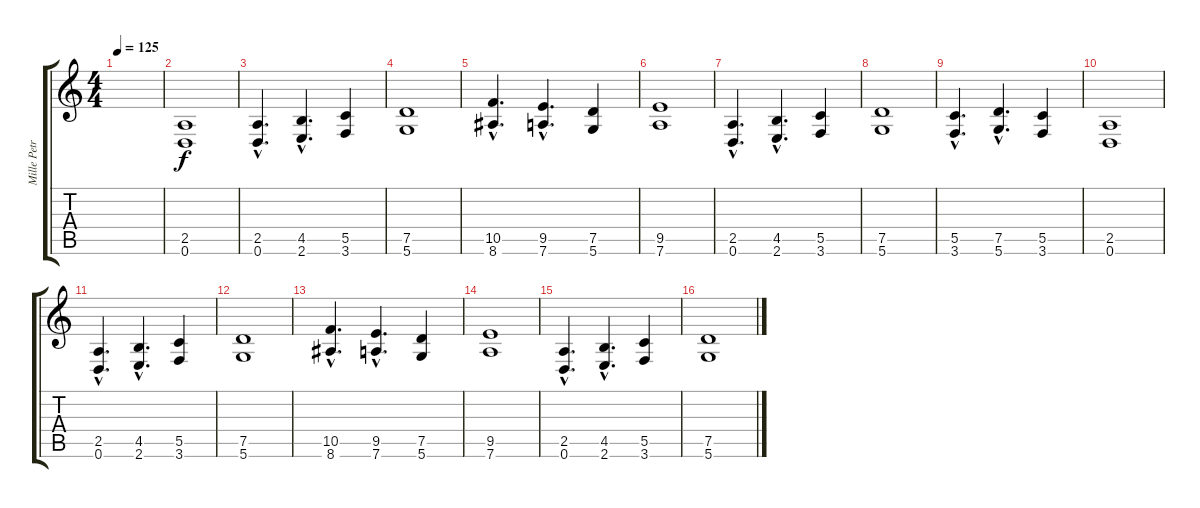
\track ("Mille Petrozza" "Mille Petr") {instrument distortionguitar}
\staff {score tabs}
\tuning (D4 A3 F3 C3 G2 D2) {hide}
\ts (4 4)
\tempo 125
\clef g2
\ks c
|
(2.5 0.6).1 |
(2.5{hac} 0.6{hac}).4{d} (4.5{hac} 2.6{hac}).4{d} (5.5 3.6).4 |
(7.5 5.6).1 |
(10.5{hac} 8.6{hac}).4{d} (9.5{hac} 7.6{hac}).4{d} (7.5 5.6).4 |
(9.5 7.6).1 |
(2.5{hac} 0.6{hac}).4{d} (4.5{hac} 2.6{hac}).4{d} (5.5 3.6).4 |
(7.5 5.6).1 |
(5.5{hac} 3.6{hac}).4{d} (7.5{hac} 5.6{hac}).4{d} (5.5 3.6).4 |
(2.5 0.6).1 |
(2.5{hac} 0.6{hac}).4{d} (4.5{hac} 2.6{hac}).4{d} (5.5 3.6).4 |
(7.5 5.6).1 |
(10.5{hac} 8.6{hac}).4{d} (9.5{hac} 7.6{hac}).4{d} (7.5 5.6).4 |
(9.5 7.6).1 |
(2.5{hac} 0.6{hac}).4{d} (4.5{hac} 2.6{hac}).4{d} (5.5 3.6).4 |
(7.5 5.6).1
